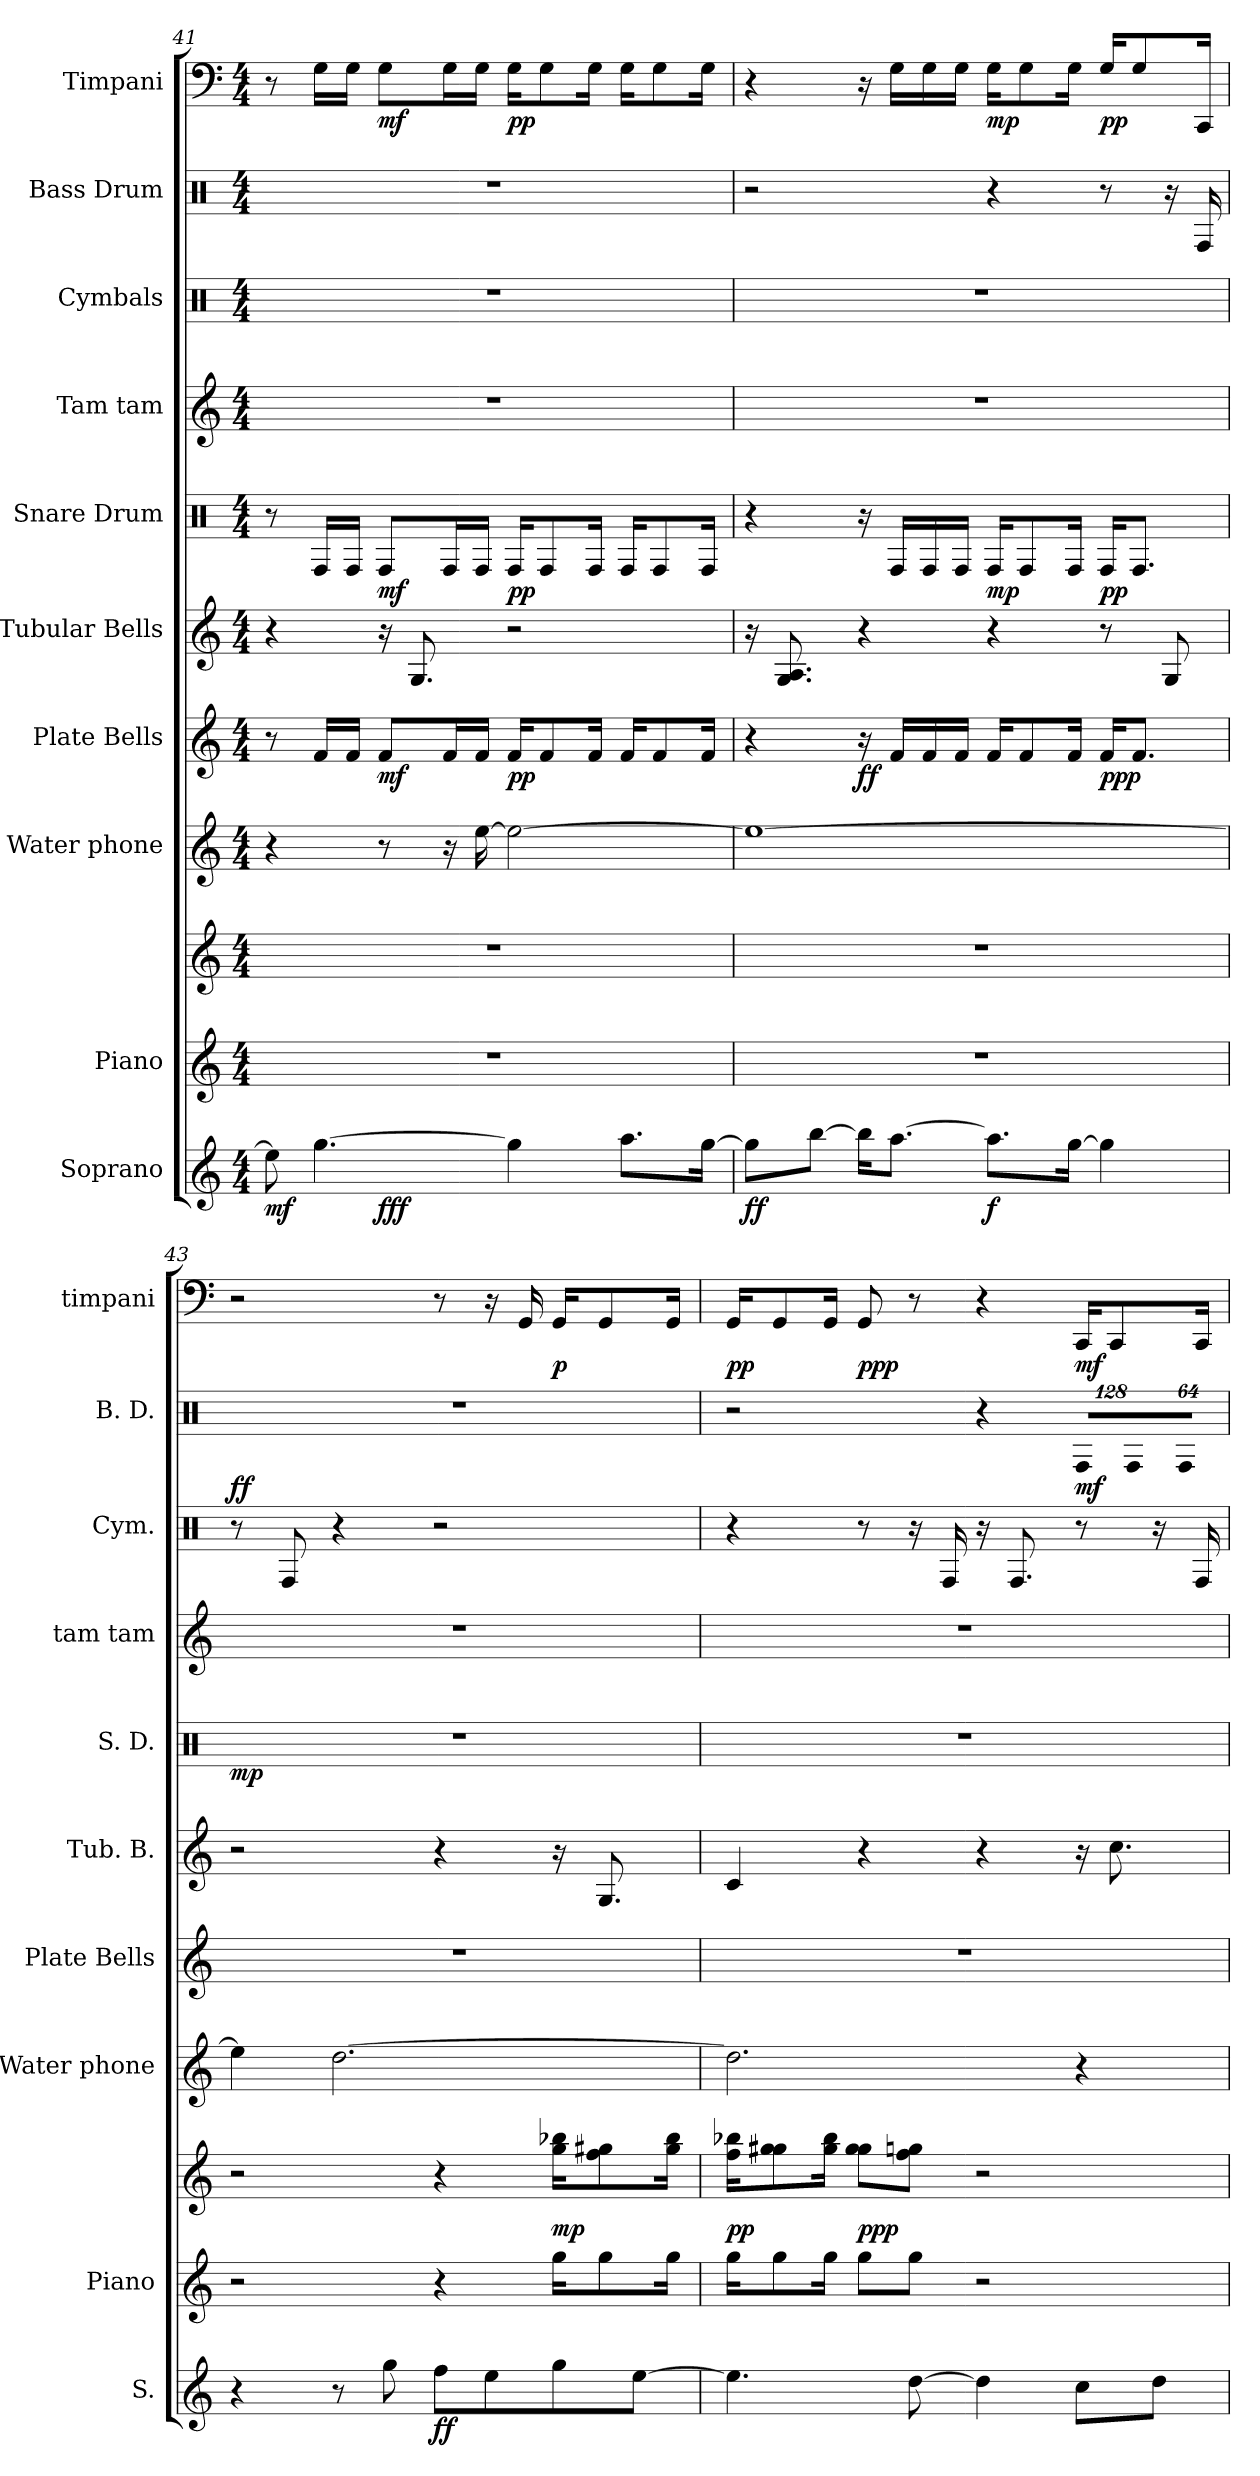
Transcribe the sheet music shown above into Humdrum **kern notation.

**kern	**dynam	**kern	**kern	**dynam	**kern	**kern	**dynam	**kern	**kern	**dynam	**kern	**kern	**kern	**dynam	**kern	**dynam
*part10	*part10	*part9	*part9	*part9	*part8	*part7	*part7	*part6	*part5	*part5	*part4	*part3	*part2	*part2	*part1	*part1
*staff11	*staff11	*staff10	*staff9	*staff9/10	*staff8	*staff7	*staff7	*staff6	*staff5	*staff5	*staff4	*staff3	*staff2	*staff2	*staff1	*staff1
*I"Soprano	*	*I"Piano	*	*	*I"Water phone	*I"Plate Bells	*	*I"Tubular Bells	*I"Snare Drum	*	*I"Tam tam	*I"Cymbals	*I"Bass Drum	*	*I"Timpani	*
*I'S.	*	*I'Piano	*	*	*I'Water phone	*I'Plate Bells	*	*I'Tub. B.	*I'S. D.	*	*I'tam tam	*I'Cym.	*I'B. D.	*	*I'timpani	*
*clefG2	*	*clefG2	*clefG2	*	*clefG2	*clefG2	*	*clefG2	*clefX	*	*clefG2	*clefX	*clefX	*	*clefF4	*
*k[]	*	*k[]	*k[]	*	*k[]	*k[]	*	*k[]	*k[]	*	*k[]	*k[]	*k[]	*	*k[]	*
*C:	*	*C:	*C:	*	*C:	*C:	*	*C:	*C:	*	*C:	*C:	*C:	*	*C:	*
*M4/4	*	*M4/4	*M4/4	*	*M4/4	*M4/4	*	*M4/4	*M4/4	*	*M4/4	*M4/4	*M4/4	*	*M4/4	*
=41	=41	=41	=41	=41	=41	=41	=41	=41	=41	=41	=41	=41	=41	=41	=41	=41
*^	*	*	*	*	*	*	*	*	*	*	*	*	*	*	*	*
8eei\]	4ryy	mf	1r	1r	.	4r	8r	.	4r	8r	.	1r	1r	1r	.	8r	.
[4.ggi\	.	.	.	.	.	.	16fi/LL	.	.	16RFi/LL	.	.	.	.	.	16Gi\LL	.
.	.	.	.	.	.	.	16fi/JJ	.	.	16RFi/JJ	.	.	.	.	.	16Gi\JJ	.
.	2.ryy	fff	.	.	.	8r	8fi/L	mf	16r	8RFi/L	mf	.	.	.	.	8Gi\L	mf
.	.	.	.	.	.	.	.	.	8.Gi/	.	.	.	.	.	.	.	.
.	.	.	.	.	.	16r	16fi/L	.	.	16RFi/L	.	.	.	.	.	16Gi\L	.
.	.	.	.	.	.	[16eei\	16fi/JJ	.	.	16RFi/JJ	.	.	.	.	.	16Gi\JJ	.
4ggi\]	.	.	.	.	.	2eei\_	16fi/KL	pp	2r	16RFi/KL	pp	.	.	.	.	16Gi\KL	pp
.	.	.	.	.	.	.	8fi/	.	.	8RFi/	.	.	.	.	.	8Gi\	.
.	.	.	.	.	.	.	16fi/Jk	.	.	16RFi/Jk	.	.	.	.	.	16Gi\Jk	.
8.aai\L	.	.	.	.	.	.	16fi/KL	.	.	16RFi/KL	.	.	.	.	.	16Gi\KL	.
.	.	.	.	.	.	.	8fi/	.	.	8RFi/	.	.	.	.	.	8Gi\	.
[16ggi\Jk	.	.	.	.	.	.	16fi/Jk	.	.	16RFi/Jk	.	.	.	.	.	16Gi\Jk	.
*v	*v	*	*	*	*	*	*	*	*	*	*	*	*	*	*	*	*
=42	=42	=42	=42	=42	=42	=42	=42	=42	=42	=42	=42	=42	=42	=42	=42	=42
8ggi\L]	ff	1r	1r	.	1eei_	4r	.	16r	4r	.	1r	1r	2r	.	4r	.
.	.	.	.	.	.	.	.	8.Gi/ 8.Ai	.	.	.	.	.	.	.	.
[8bbi\J	.	.	.	.	.	.	.	.	.	.	.	.	.	.	.	.
16bbi\KL]	.	.	.	.	.	16r	ff	4r	16r	.	.	.	.	.	16r	.
[8.aai\J	.	.	.	.	.	16fi/LL	.	.	16RFi/LL	.	.	.	.	.	16Gi\LL	.
.	.	.	.	.	.	16fi/	.	.	16RFi/	.	.	.	.	.	16Gi\	.
.	.	.	.	.	.	16fi/JJ	.	.	16RFi/JJ	.	.	.	.	.	16Gi\JJ	.
8.aai\L]	f	.	.	.	.	16fi/KL	.	4r	16RFi/KL	mp	.	.	4r	.	16Gi\KL	mp
.	.	.	.	.	.	8fi/	.	.	8RFi/	.	.	.	.	.	8Gi\	.
[16ggi\Jk	.	.	.	.	.	16fi/Jk	.	.	16RFi/Jk	.	.	.	.	.	16Gi\Jk	.
4ggi\]	.	.	.	.	.	16fi/KL	ppp	8r	16RFi/KL	pp	.	.	8r	.	16Gi/KL	pp
.	.	.	.	.	.	8.fi/J	.	.	8.RFi/J	.	.	.	.	.	8Gi/	.
.	.	.	.	.	.	.	.	8Gi/	.	.	.	.	16r	.	.	.
.	.	.	.	.	.	.	.	.	.	.	.	.	16RFi/	.	16CCi/Jk	.
!!LO:PB:g=z
=43	=43	=43	=43	=43	=43	=43	=43	=43	=43	=43	=43	=43	=43	=43	=43	=43
4r	.	2r	2r	.	4eei\]	1r	.	2r	1r	mp	1r	8r	1r	ff	2r	.
.	.	.	.	.	.	.	.	.	.	.	.	8RFi/	.	.	.	.
8r	.	.	.	.	[2.ddi\	.	.	.	.	.	.	4r	.	.	.	.
8ggi\	.	.	.	.	.	.	.	.	.	.	.	.	.	.	.	.
8ffi\L	ff	4r	4r	.	.	.	.	4r	.	.	.	2r	.	.	8r	.
8eei\	.	.	.	.	.	.	.	.	.	.	.	.	.	.	16r	.
.	.	.	.	.	.	.	.	.	.	.	.	.	.	.	16GGi/	.
8ggi\	.	16ggi\KL	16ggi\ 16bb-XiKL	mp	.	.	.	16r	.	.	.	.	.	.	16GGi/KL	p
.	.	8ggi\	8ffi\ 8gg#Xi	.	.	.	.	8.Gi/	.	.	.	.	.	.	8GGi/	.
[8eei\J	.	.	.	.	.	.	.	.	.	.	.	.	.	.	.	.
.	.	16ggi\Jk	16gg#i\ 16bb-iJk	.	.	.	.	.	.	.	.	.	.	.	16GGi/Jk	.
=44	=44	=44	=44	=44	=44	=44	=44	=44	=44	=44	=44	=44	=44	=44	=44	=44
4.eei\]	.	16ggi\KL	16ffi\ 16bb-XiKL	pp	2.ddi\]	1r	.	4ci/	1r	.	1r	4r	2r	.	16GGi/KL	pp
.	.	8ggi\	8gg#Xi\ 8gg#i	.	.	.	.	.	.	.	.	.	.	.	8GGi/	.
.	.	16ggi\Jk	16gg#i\ 16bb-iJk	.	.	.	.	.	.	.	.	.	.	.	16GGi/Jk	.
.	.	8ggi\L	8gg#i\ 8gg#iL	ppp	.	.	.	4r	.	.	.	8r	.	.	8GGi/	ppp
[8ddi\	.	8ggi\J	8ffi\ 8ggniJ	.	.	.	.	.	.	.	.	16r	.	.	8r	.
.	.	.	.	.	.	.	.	.	.	.	.	16RFi/	.	.	.	.
4ddi\]	.	2r	2r	.	.	.	.	4r	.	.	.	16r	4r	.	4r	.
.	.	.	.	.	.	.	.	.	.	.	.	8.RFi/	.	.	.	.
*	*	*	*	*	*	*	*	*	*	*	*	*	*Xbrackettup	*	*	*
!	!	!	!	!	!	!	!	!	!	!	!	!	!LO:N:vis=8	!	!	!
8cci\L	.	.	.	.	4r	.	.	16r	.	.	.	8r	1024%85RFi/L	mf	16CCi/KL	mf
.	.	.	.	.	.	.	.	8.cci\	.	.	.	.	.	.	8CCi/	.
!	!	!	!	!	!	!	!	!	!	!	!	!	!LO:N:vis=8	!	!	!
.	.	.	.	.	.	.	.	.	.	.	.	.	1024%85RFi/	.	.	.
8ddi\J	.	.	.	.	.	.	.	.	.	.	.	16r	.	.	.	.
!	!	!	!	!	!	!	!	!	!	!	!	!	!LO:N:vis=8	!	!	!
.	.	.	.	.	.	.	.	.	.	.	.	.	512%43RFi/J	.	.	.
.	.	.	.	.	.	.	.	.	.	.	.	16RFi/	.	.	16CCi/Jk	.
=	=	=	=	=	=	=	=	=	=	=	=	=	=	=	=	=
*-	*-	*-	*-	*-	*-	*-	*-	*-	*-	*-	*-	*-	*-	*-	*-	*-
